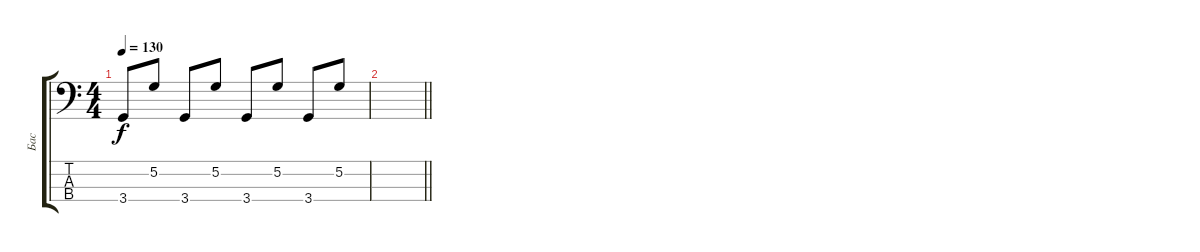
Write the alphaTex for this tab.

\track ("Бас" "Бас") {instrument slapbass1}
\staff {score tabs}
\tuning (G2 D2 A1 E1) {hide}
\ts (4 4)
\tempo 130
\clef f4
\ks c
3.4.8{dy f} 5.2.8 3.4.8 5.2.8 3.4.8 5.2.8 3.4.8 5.2.8 |
\barLineRight lightlight
